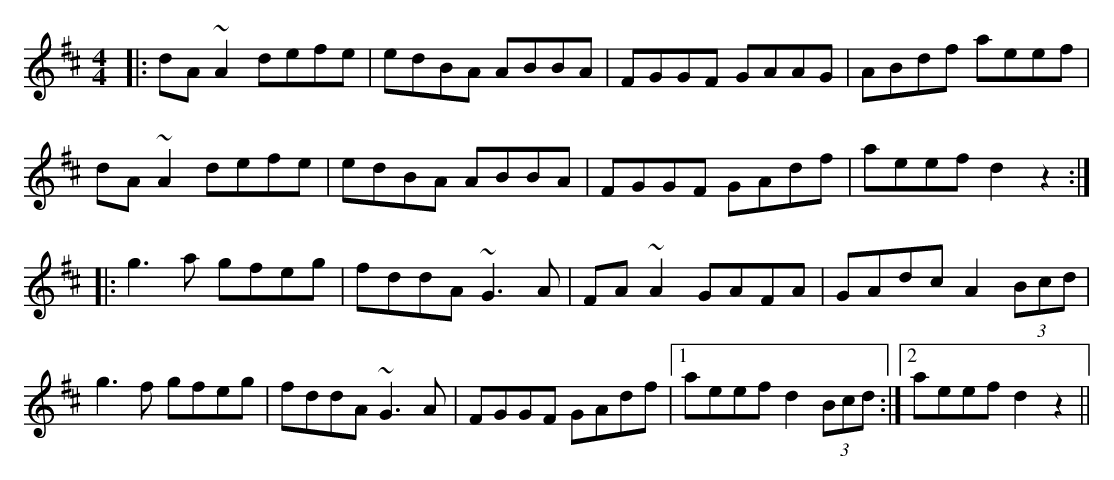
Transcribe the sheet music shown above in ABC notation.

X:1
M:4/4
K:D
|:dA~A2 defe|edBA ABBA|FGGF GAAG|ABdf aeef|
dA~A2 defe|edBA ABBA|FGGF GAdf|aeef d2z2:|
|:g3a gfeg|fddA ~G3A|FA~A2 GAFA|GAdc A2(3Bcd|
g3f gfeg|fddA ~G3A|FGGF GAdf|1 aeef d2(3Bcd:|2 aeef d2z2||
